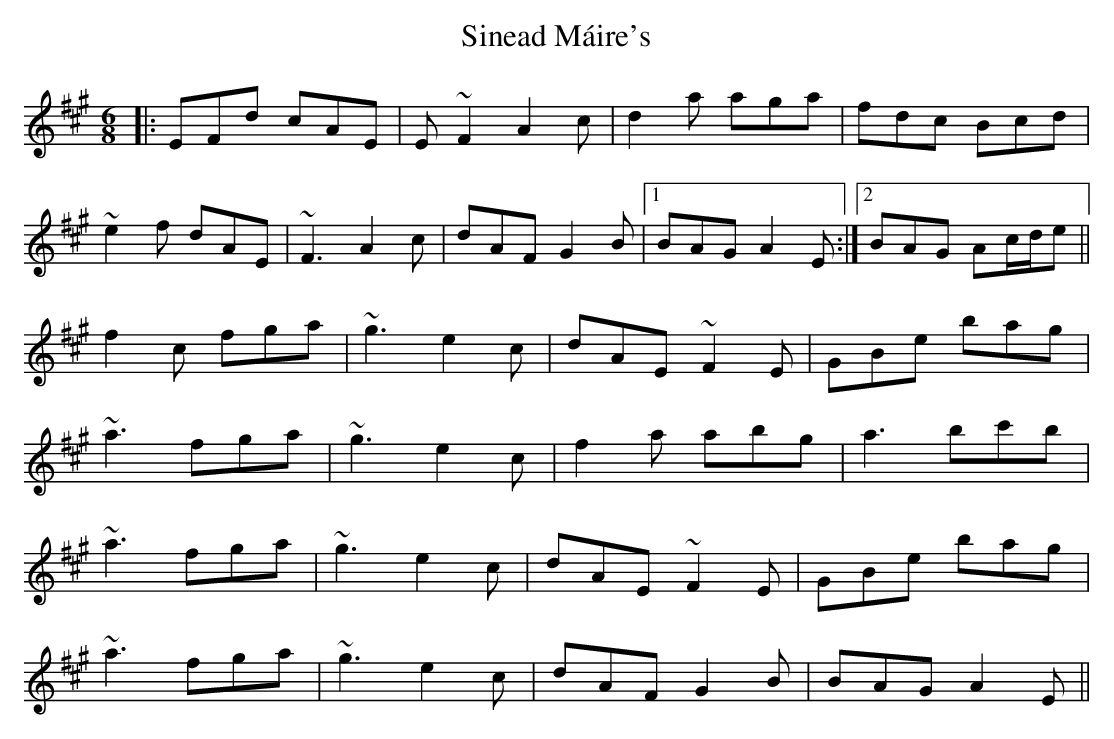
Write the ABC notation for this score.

X:1
T: Sinead Máire's
M: 6/8
L: 1/8
K: Amaj
|:EFd cAE|E~F2 A2c|d2a aga|fdc Bcd|
~e2f dAE|~F3 A2c|dAF G2B|1 BAG A2E:|2 BAG Ac/d/e||
f2c fga|~g3 e2c|dAE ~F2E|GBe bag|
~a3 fga|~g3 e2c|f2a abg|a3 bc'b|
~a3 fga|~g3 e2c|dAE ~F2E|GBe bag|
~a3 fga|~g3 e2c|dAF G2B|BAG A2E||
